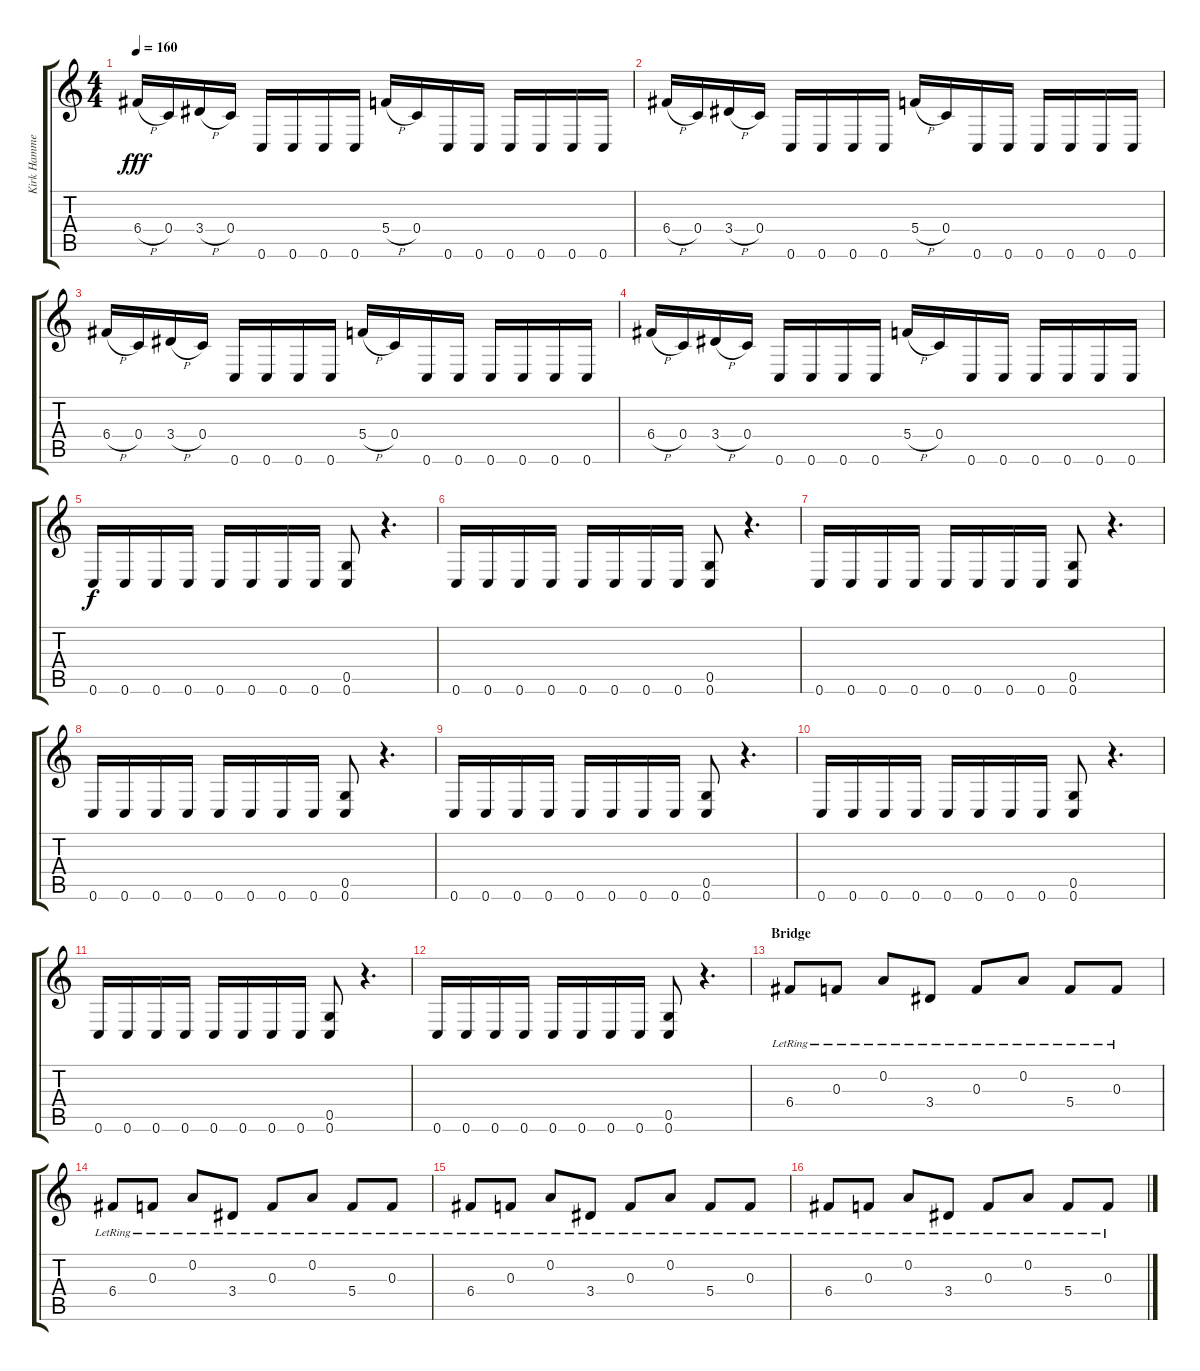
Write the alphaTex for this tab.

\track ("Kirk Hammet" "Kirk Hamme") {instrument overdrivenguitar}
\staff {score tabs}
\tuning (D4 A3 F3 C3 G2 C2) {hide}
\ts (4 4)
\tempo 160
\clef g2
\ks c
6.4{h}.16{dy fff} 0.4.16 3.4{h}.16 0.4.16 0.6.16 0.6.16 0.6.16 0.6.16 5.4{h}.16 0.4.16 0.6.16 0.6.16 0.6.16 0.6.16 0.6.16 0.6.16 |
6.4{h}.16 0.4.16 3.4{h}.16 0.4.16 0.6.16 0.6.16 0.6.16 0.6.16 5.4{h}.16 0.4.16 0.6.16 0.6.16 0.6.16 0.6.16 0.6.16 0.6.16 |
6.4{h}.16 0.4.16 3.4{h}.16 0.4.16 0.6.16 0.6.16 0.6.16 0.6.16 5.4{h}.16 0.4.16 0.6.16 0.6.16 0.6.16 0.6.16 0.6.16 0.6.16 |
6.4{h}.16 0.4.16 3.4{h}.16 0.4.16 0.6.16 0.6.16 0.6.16 0.6.16 5.4{h}.16 0.4.16 0.6.16 0.6.16 0.6.16 0.6.16 0.6.16 0.6.16 |
0.6.16{dy f} 0.6.16 0.6.16 0.6.16 0.6.16 0.6.16 0.6.16 0.6.16 (0.5 0.6).8 r.4{d} |
0.6.16 0.6.16 0.6.16 0.6.16 0.6.16 0.6.16 0.6.16 0.6.16 (0.5 0.6).8 r.4{d} |
0.6.16 0.6.16 0.6.16 0.6.16 0.6.16 0.6.16 0.6.16 0.6.16 (0.5 0.6).8 r.4{d} |
0.6.16 0.6.16 0.6.16 0.6.16 0.6.16 0.6.16 0.6.16 0.6.16 (0.5 0.6).8 r.4{d} |
0.6.16 0.6.16 0.6.16 0.6.16 0.6.16 0.6.16 0.6.16 0.6.16 (0.5 0.6).8 r.4{d} |
0.6.16 0.6.16 0.6.16 0.6.16 0.6.16 0.6.16 0.6.16 0.6.16 (0.5 0.6).8 r.4{d} |
0.6.16 0.6.16 0.6.16 0.6.16 0.6.16 0.6.16 0.6.16 0.6.16 (0.5 0.6).8 r.4{d} |
0.6.16 0.6.16 0.6.16 0.6.16 0.6.16 0.6.16 0.6.16 0.6.16 (0.5 0.6).8 r.4{d} |
\section ("" "Bridge")
6.4{lr}.8{volume 12 instrument electricguitarclean} 0.3{lr}.8 0.2{lr}.8 3.4{lr}.8 0.3{lr}.8 0.2{lr}.8 5.4{lr}.8 0.3{lr}.8 |
6.4{lr}.8 0.3{lr}.8 0.2{lr}.8 3.4{lr}.8 0.3{lr}.8 0.2{lr}.8 5.4{lr}.8 0.3{lr}.8 |
6.4{lr}.8 0.3{lr}.8 0.2{lr}.8 3.4{lr}.8 0.3{lr}.8 0.2{lr}.8 5.4{lr}.8 0.3{lr}.8 |
6.4{lr}.8 0.3{lr}.8 0.2{lr}.8 3.4{lr}.8 0.3{lr}.8 0.2{lr}.8 5.4{lr}.8 0.3{lr}.8
